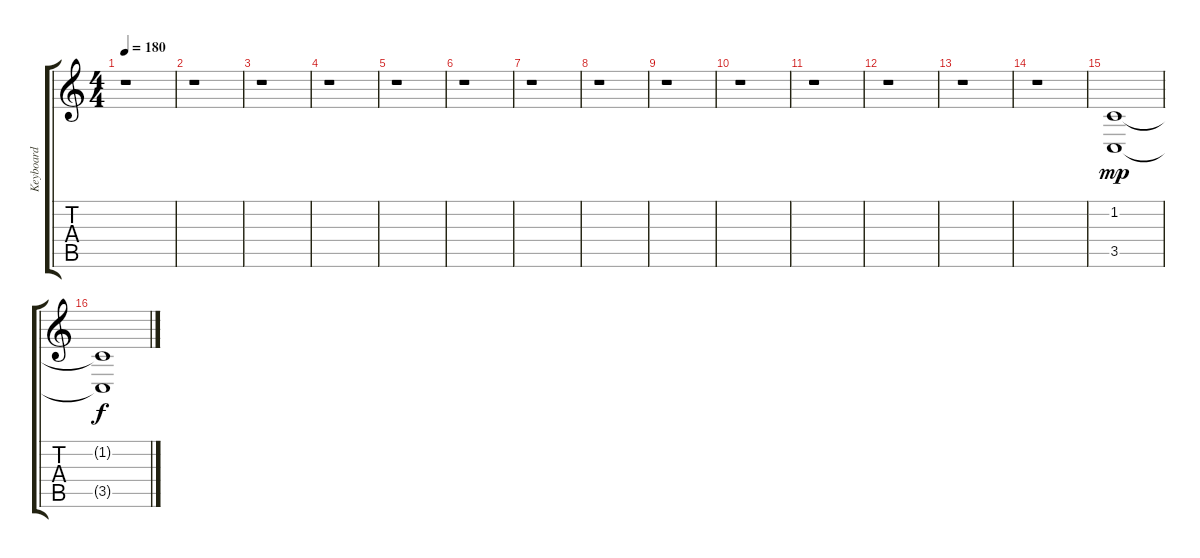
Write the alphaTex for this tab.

\track ("Keyboard" "Keyboard") {instrument pad4choir}
\staff {score tabs}
\tuning (E4 B3 G3 D3 A2 D2) {hide}
\ts (4 4)
\tempo 180
\clef g2
\ks c
r.1{dy f} |
r.1 |
r.1 |
r.1 |
r.1 |
r.1 |
r.1 |
r.1 |
r.1 |
r.1 |
r.1 |
r.1 |
r.1 |
r.1 |
(1.2 3.5).1{dy mp} |
(1.2{t} 3.5{t}).1{dy f}
